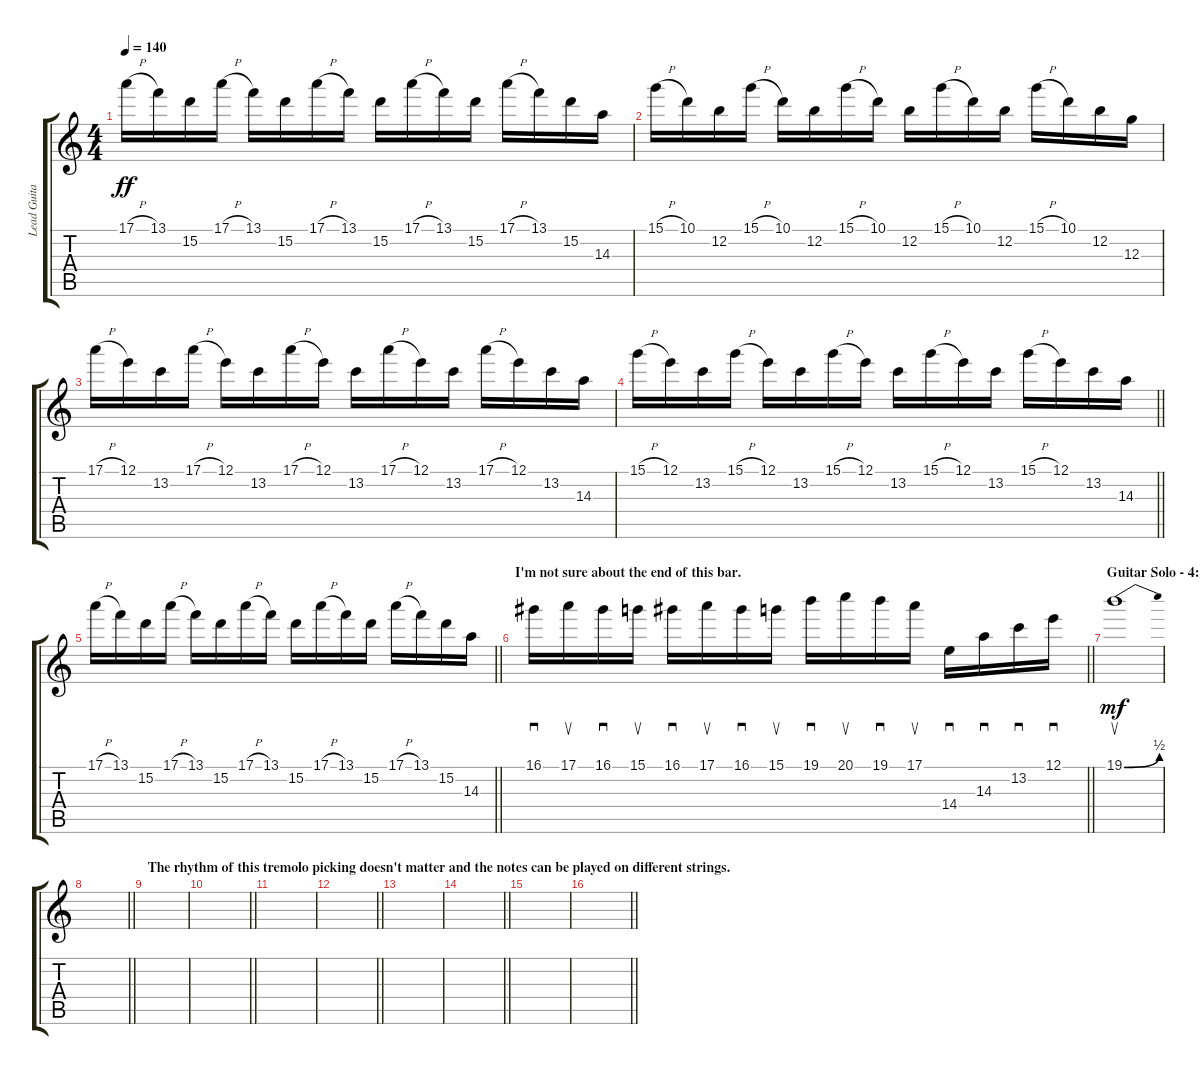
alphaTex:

\track ("Lead Guitar 2" "Lead Guita") {instrument distortionguitar}
\staff {score tabs}
\tuning (E4 B3 G3 D3 A2 E2) {hide}
\ts (4 4)
\tempo 140
\clef g2
\ks c
17.1{h}.16{dy ff} 13.1.16 15.2.16 17.1{h}.16 13.1.16 15.2.16 17.1{h}.16 13.1.16 15.2.16 17.1{h}.16 13.1.16 15.2.16 17.1{h}.16 13.1.16 15.2.16 14.3.16 |
15.1{h}.16 10.1.16 12.2.16 15.1{h}.16 10.1.16 12.2.16 15.1{h}.16 10.1.16 12.2.16 15.1{h}.16 10.1.16 12.2.16 15.1{h}.16 10.1.16 12.2.16 12.3.16 |
17.1{h}.16 12.1.16 13.2.16 17.1{h}.16 12.1.16 13.2.16 17.1{h}.16 12.1.16 13.2.16 17.1{h}.16 12.1.16 13.2.16 17.1{h}.16 12.1.16 13.2.16 14.3.16 |
\barLineRight lightlight
15.1{h}.16 12.1.16 13.2.16 15.1{h}.16 12.1.16 13.2.16 15.1{h}.16 12.1.16 13.2.16 15.1{h}.16 12.1.16 13.2.16 15.1{h}.16 12.1.16 13.2.16 14.3.16 |
\barLineRight lightlight
17.1{h}.16 13.1.16 15.2.16 17.1{h}.16 13.1.16 15.2.16 17.1{h}.16 13.1.16 15.2.16 17.1{h}.16 13.1.16 15.2.16 17.1{h}.16 13.1.16 15.2.16 14.3.16 |
\section ("" "I'm not sure about the end of this bar.")
\barLineRight lightlight
16.1.16{sd} 17.1.16{su} 16.1.16{sd} 15.1.16{su} 16.1.16{sd} 17.1.16{su} 16.1.16{sd} 15.1.16{su} 19.1.16{sd} 20.1.16{su} 19.1.16{sd} 17.1.16{su} 14.4.16{sd} 14.3.16{sd} 13.2.16{sd} 12.1.16{sd} |
\section ("" "Guitar Solo - 4:28")
19.1{be (bend 0 0 60 2)}.1{su dy mf} |
\barLineRight lightlight
|
\section ("" "The rhythm of this tremolo picking doesn't matter and the notes can be played on different strings.")
|
\barLineRight lightlight
|
|
\barLineRight lightlight
|
|
\barLineRight lightlight
|
|
\barLineRight lightlight
